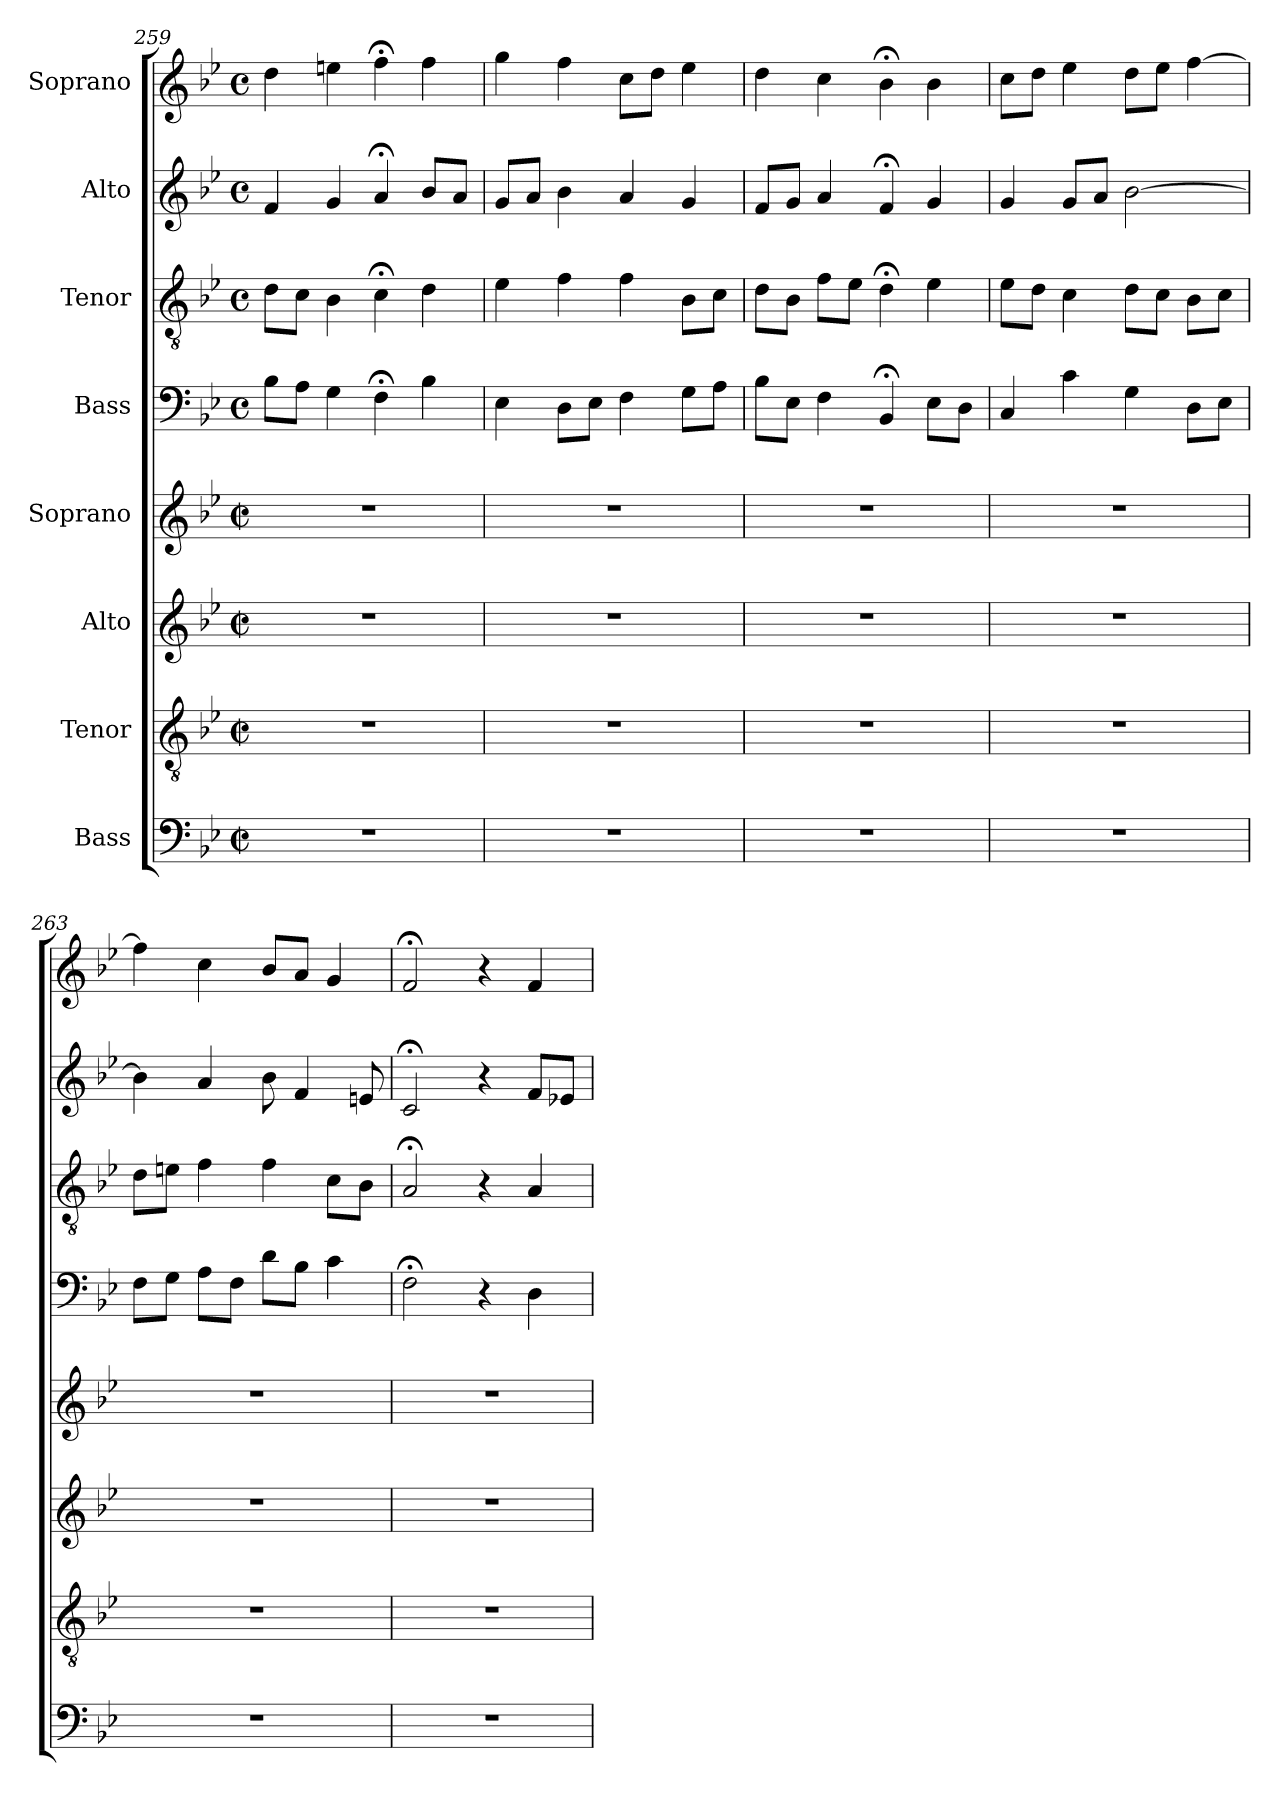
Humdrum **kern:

**kern	**kern	**kern	**kern	**kern	**kern	**kern	**kern
*part8	*part7	*part6	*part5	*part4	*part3	*part2	*part1
*staff8	*staff7	*staff6	*staff5	*staff4	*staff3	*staff2	*staff1
*I"Bass	*I"Tenor	*I"Alto	*I"Soprano	*I"Bass	*I"Tenor	*I"Alto	*I"Soprano
!!LO:LB:g=z
*clefF4	*clefGv2	*clefG2	*clefG2	*clefF4	*clefGv2	*clefG2	*clefG2
*k[b-e-]	*k[b-e-]	*k[b-e-]	*k[b-e-]	*k[b-e-]	*k[b-e-]	*k[b-e-]	*k[b-e-]
*B-:	*B-:	*B-:	*B-:	*B-:	*B-:	*B-:	*B-:
*M2/2	*M2/2	*M2/2	*M2/2	*M4/4	*M4/4	*M4/4	*M4/4
*met(c|)	*met(c|)	*met(c|)	*met(c|)	*met(c)	*met(c)	*met(c)	*met(c)
=259	=259	=259	=259	=259	=259	=259	=259
1r	1r	1r	1r	8B-\L	8d\L	4f/	4dd\
.	.	.	.	8A\J	8c\J	.	.
.	.	.	.	4G\	4B-\	4g/	4een\
.	.	.	.	4F;<\	4c;<\	4a;/	4ff;<\
.	.	.	.	4B-\	4d\	8b-/L	4ff\
.	.	.	.	.	.	8a/J	.
=260	=260	=260	=260	=260	=260	=260	=260
1r	1r	1r	1r	4E-\	4e-\	8g/L	4gg\
.	.	.	.	.	.	8a/J	.
.	.	.	.	8D\L	4f\	4b-\	4ff\
.	.	.	.	8E-\J	.	.	.
.	.	.	.	4F\	4f\	4a/	8cc\L
.	.	.	.	.	.	.	8dd\J
.	.	.	.	8G\L	8B-\L	4g/	4ee-\
.	.	.	.	8A\J	8c\J	.	.
=261	=261	=261	=261	=261	=261	=261	=261
1r	1r	1r	1r	8B-\L	8d\L	8f/L	4dd\
.	.	.	.	8E-\J	8B-\J	8g/J	.
.	.	.	.	4F\	8f\L	4a/	4cc\
.	.	.	.	.	8e-\J	.	.
.	.	.	.	4BB-;/	4d;<\	4f;/	4b-;<\
.	.	.	.	8E-\L	4e-\	4g/	4b-\
.	.	.	.	8D\J	.	.	.
=262	=262	=262	=262	=262	=262	=262	=262
1r	1r	1r	1r	4C/	8e-\L	4g/	8cc\L
.	.	.	.	.	8d\J	.	8dd\J
.	.	.	.	4c\	4c\	8g/L	4ee-\
.	.	.	.	.	.	8a/J	.
.	.	.	.	4G\	8d\L	[>2b-\	8dd\L
.	.	.	.	.	8c\J	.	8ee-\J
.	.	.	.	8D\L	8B-\L	.	[>4ff\
.	.	.	.	8E-\J	8c\J	.	.
=263	=263	=263	=263	=263	=263	=263	=263
1r	1r	1r	1r	8F\L	8d\L	4b-\]	4ff\]
.	.	.	.	8G\J	8en\J	.	.
.	.	.	.	8A\L	4f\	4a/	4cc\
.	.	.	.	8F\J	.	.	.
.	.	.	.	8d\L	4f\	8b-\	8b-/L
.	.	.	.	8B-\J	.	4f/	8a/J
.	.	.	.	4c\	8c\L	.	4g/
.	.	.	.	.	8B-\J	8en/	.
=264	=264	=264	=264	=264	=264	=264	=264
1r	1r	1r	1r	2F;<\	2A;/	2c;/	2f;/
.	.	.	.	4r	4r	4r	4r
.	.	.	.	4D\	4A/	8f/L	4f/
.	.	.	.	.	.	8e-X/J	.
=	=	=	=	=	=	=	=
*-	*-	*-	*-	*-	*-	*-	*-
